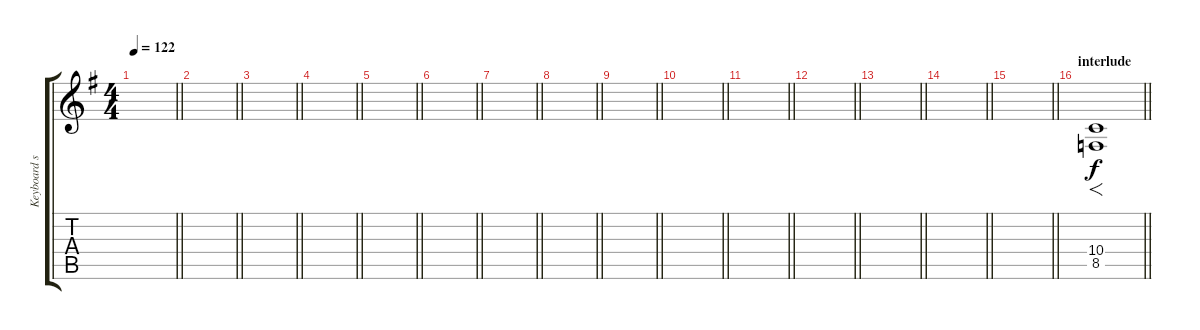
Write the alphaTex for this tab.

\track ("Keyboard snyth" "Keyboard s") {instrument pad2warm}
\staff {score tabs}
\tuning (E4 B3 G3 D3 A2 E2) {hide}
\ts (4 4)
\tempo 122
\clef g2
\barLineRight lightlight
\ks g
|
\barLineRight lightlight
|
\barLineRight lightlight
|
\barLineRight lightlight
|
\barLineRight lightlight
|
\barLineRight lightlight
|
\barLineRight lightlight
|
\barLineRight lightlight
|
\barLineRight lightlight
|
\barLineRight lightlight
|
\barLineRight lightlight
|
\barLineRight lightlight
|
\barLineRight lightlight
|
\barLineRight lightlight
|
\barLineRight lightlight
|
\section ("" "interlude")
\barLineRight lightlight
(10.4 8.5).1{f}
